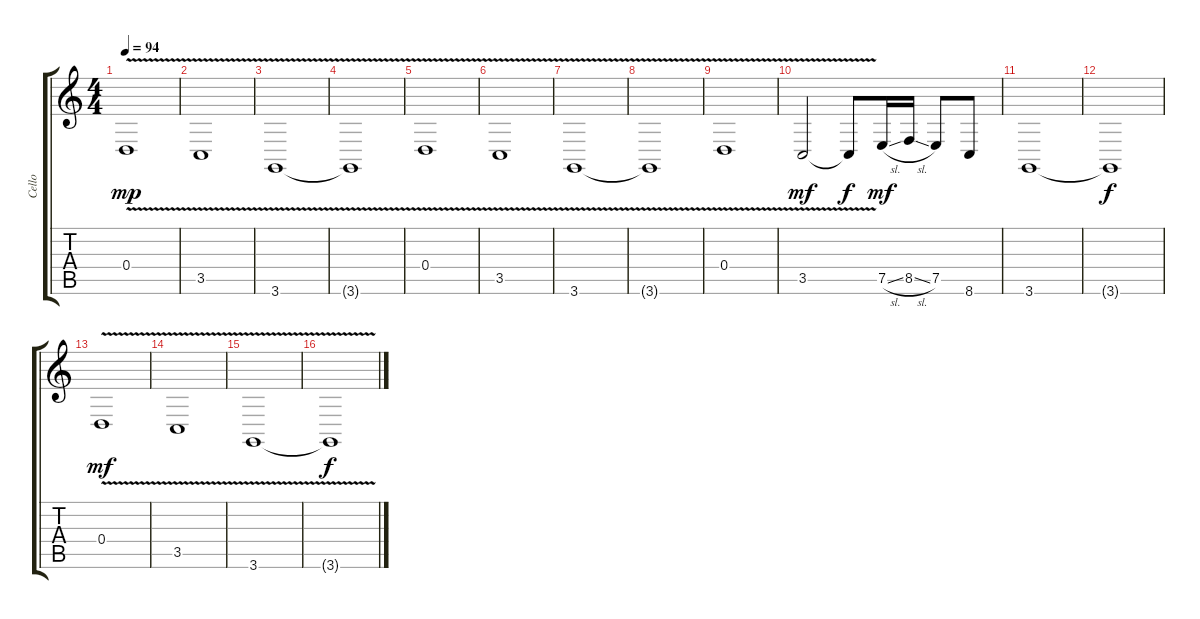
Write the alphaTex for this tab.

\track ("Cello" "Cello") {instrument cello}
\staff {score tabs}
\tuning (E4 B3 G3 D3 A2 E2) {hide}
\ts (4 4)
\tempo 94
\clef g2
\ks c
0.4{v}.1{dy mp} |
3.5{v}.1 |
3.6{v}.1 |
3.6{t}.1 |
0.4{v}.1 |
3.5{v}.1 |
3.6{v}.1 |
3.6{v t}.1 |
0.4{v}.1 |
3.5{v}.2{dy mf} 3.5{t}.8{dy f} 7.5{sl}.16{dy mf} 8.5{sl}.16 7.5.8 8.6.8 |
3.6.1 |
3.6{t}.1{dy f} |
0.4{v}.1{dy mf} |
3.5{v}.1 |
3.6{v}.1 |
3.6{t}.1{dy f}
